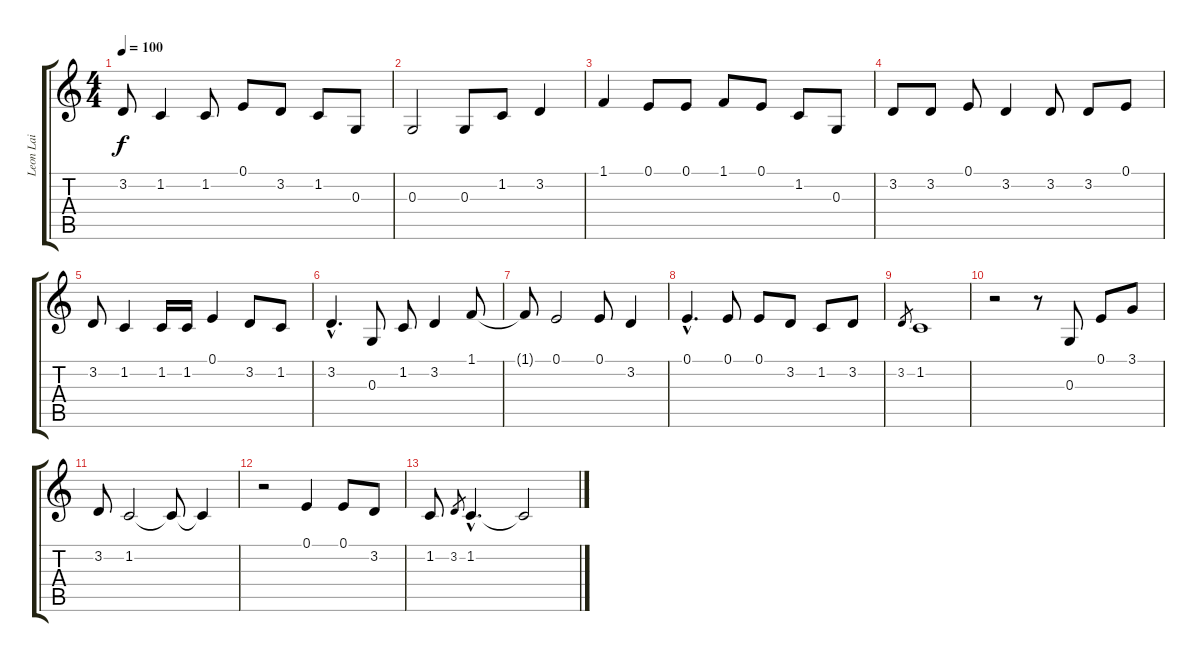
\track ("Leon Lai" "Leon Lai") {instrument lead6voice}
\staff {score tabs}
\tuning (E4 B3 G3 D3 A2 E2) {hide}
\ts (4 4)
\tempo 100
\clef g2
\ks c
3.2.8{dy f} 1.2.4 1.2.8 0.1.8 3.2.8 1.2.8 0.3.8 |
0.3.2 0.3.8 1.2.8 3.2.4 |
1.1.4 0.1.8 0.1.8 1.1.8 0.1.8 1.2.8 0.3.8 |
3.2.8 3.2.8 0.1.8 3.2.4 3.2.8 3.2.8 0.1.8 |
3.2.8 1.2.4 1.2.16 1.2.16 0.1.4 3.2.8 1.2.8 |
3.2{hac}.4{d} 0.3.8 1.2.8 3.2.4 1.1.8 |
1.1{t}.8 0.1.2 0.1.8 3.2.4 |
0.1{hac}.4{d} 0.1.8 0.1.8 3.2.8 1.2.8 3.2.8 |
3.2.8{gr} 1.2.1 |
r.2 r.8 0.3.8 0.1.8 3.1.8 |
3.2.8 1.2.2 1.2{t}.8 1.2{t}.4 |
r.2 0.1.4 0.1.8 3.2.8 |
1.2.8 3.2.8{gr} 1.2{hac}.4{d} 1.2{t}.2
